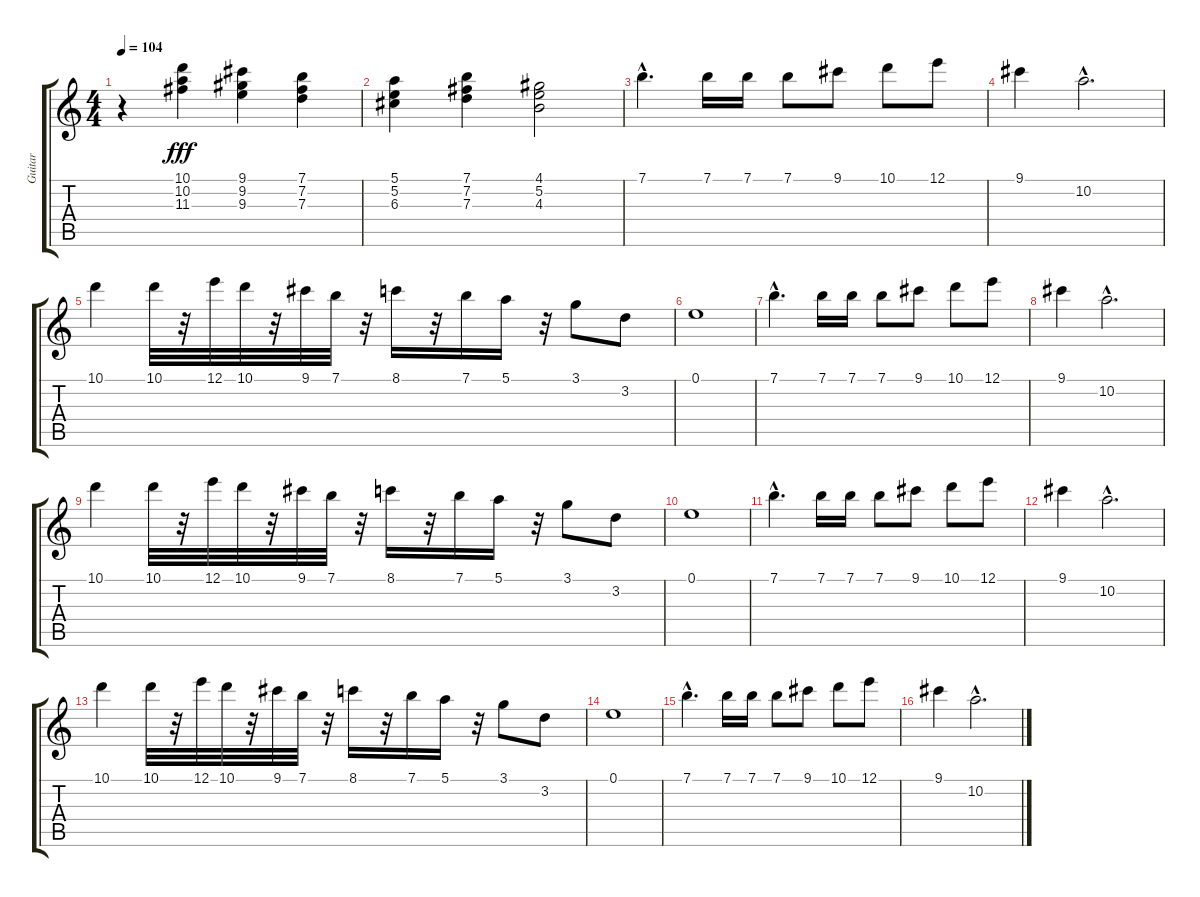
\track ("Guitar  " "Guitar  ") {instrument distortionguitar}
\staff {score tabs}
\tuning (E4 B3 G3 D3 A2 E2) {hide}
\ts (4 4)
\tempo 104
\clef g2
\ks c
r.4{dy fff} (10.1 10.2 11.3).4 (9.1 9.2 9.3).4 (7.1 7.2 7.3).4 |
(5.1 5.2 6.3).4 (7.1 7.2 7.3).4 (4.1 5.2 4.3).2 |
7.1{hac}.4{d} 7.1.16 7.1.16 7.1.8 9.1.8 10.1.8 12.1.8 |
9.1.4 10.2{hac}.2{d} |
10.1.4 10.1.32 r.32 12.1.32 10.1.32 r.32 9.1.32 7.1.32 r.32 8.1.16 r.32 7.1.16 5.1.16 r.32 3.1.8 3.2.8 |
0.1.1 |
7.1{hac}.4{d} 7.1.16 7.1.16 7.1.8 9.1.8 10.1.8 12.1.8 |
9.1.4 10.2{hac}.2{d} |
10.1.4 10.1.32 r.32 12.1.32 10.1.32 r.32 9.1.32 7.1.32 r.32 8.1.16 r.32 7.1.16 5.1.16 r.32 3.1.8 3.2.8 |
0.1.1 |
7.1{hac}.4{d} 7.1.16 7.1.16 7.1.8 9.1.8 10.1.8 12.1.8 |
9.1.4 10.2{hac}.2{d} |
10.1.4 10.1.32 r.32 12.1.32 10.1.32 r.32 9.1.32 7.1.32 r.32 8.1.16 r.32 7.1.16 5.1.16 r.32 3.1.8 3.2.8 |
0.1.1 |
7.1{hac}.4{d} 7.1.16 7.1.16 7.1.8 9.1.8 10.1.8 12.1.8 |
9.1.4 10.2{hac}.2{d}
